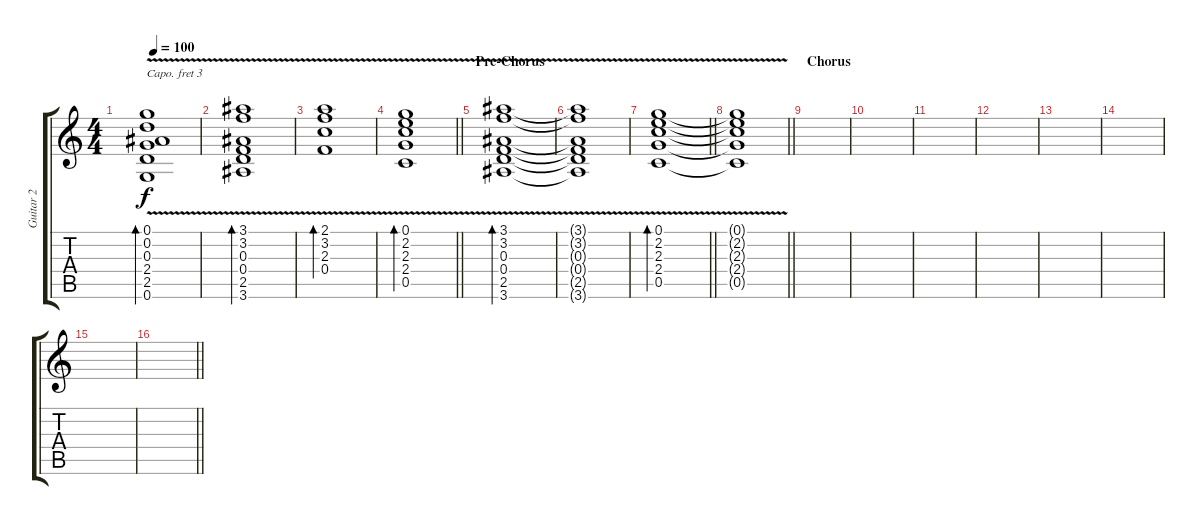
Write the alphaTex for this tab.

\track ("Guitar 2" "Guitar 2") {instrument electricguitarclean}
\staff {score tabs}
\capo 3
\tuning (E4 B3 G3 D3 A2 E2) {hide}
\ts (4 4)
\tempo 100
\clef g2
\ks c
(0.1{v} 0.2{v} 0.3{v} 2.4{v} 2.5{v} 0.6{v}).1{bd 60 dy f} |
(3.1{v} 3.2{v} 0.3{v} 0.4{v} 2.5{v} 3.6{v}).1{bd 60} |
(2.1{v} 3.2{v} 2.3{v} 0.4{v}).1{bd 60} |
\barLineRight lightlight
(0.1{v} 2.2{v} 2.3{v} 2.4{v} 0.5{v}).1{bd 60} |
\section ("" "Pre-Chorus")
(3.1{v} 3.2{v} 0.3{v} 0.4{v} 2.5{v} 3.6{v}).1{bd 60} |
(3.1{t} 3.2{t} 0.3{t} 0.4{t} 2.5{t} 3.6{t}).1 |
\barLineRight lightlight
(0.1{v} 2.2{v} 2.3{v} 2.4{v} 0.5{v}).1{bd 60} |
\barLineRight lightlight
(0.1{t} 2.2{t} 2.3{t} 2.4{t} 0.5{t}).1 |
\section ("" "Chorus")
|
|
|
|
|
|
|
\barLineRight lightlight
